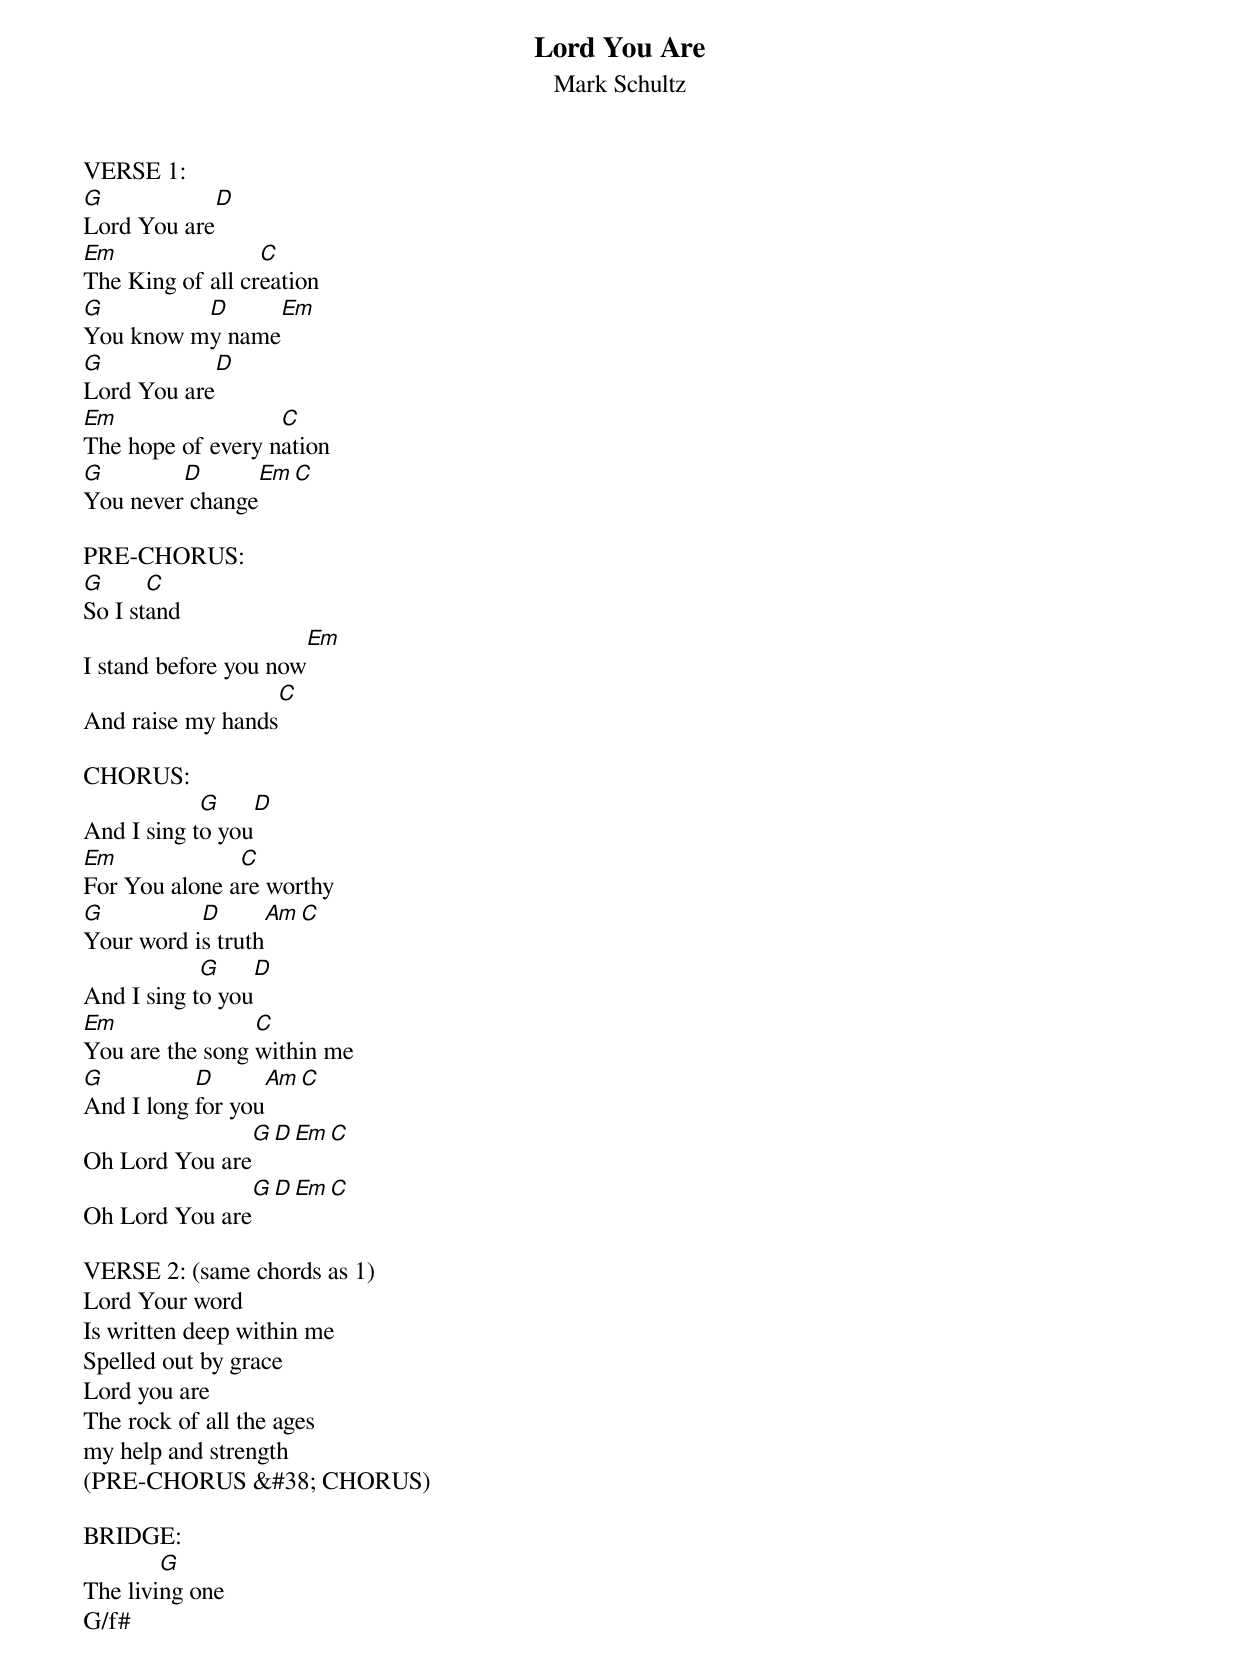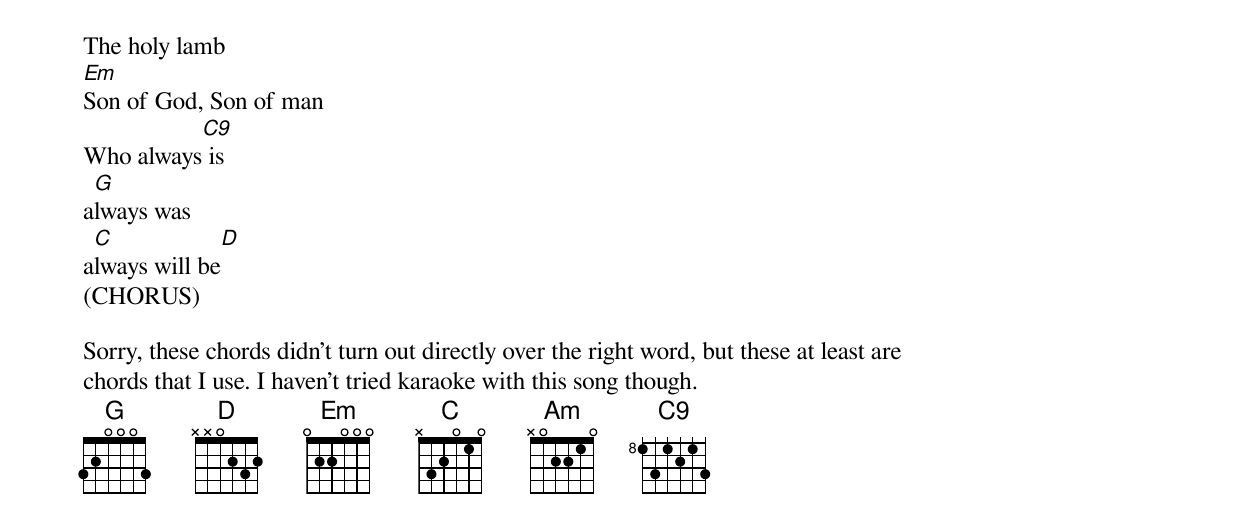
{t:Lord You Are}
{st:Mark Schultz}

VERSE 1:
[G]Lord You are[D]
[Em]The King of all cr[C]eation
[G]You know m[D]y name[Em]
[G]Lord You are[D]
[Em]The hope of every n[C]ation
[G]You never[D] change[Em][C]

PRE-CHORUS:
[G]So I st[C]and
I stand before you now[Em]
And raise my hands[C]

CHORUS:
And I sing t[G]o you[D]
[Em]For You alone a[C]re worthy
[G]Your word i[D]s truth[Am][C]
And I sing t[G]o you[D]
[Em]You are the song [C]within me
[G]And I long [D]for you[Am][C]
Oh Lord You are[G][D][Em][C]
Oh Lord You are[G][D][Em][C]

VERSE 2: (same chords as 1)
Lord Your word
Is written deep within me
Spelled out by grace
Lord you are
The rock of all the ages
my help and strength
(PRE-CHORUS &#38; CHORUS)

BRIDGE:
The livi[G]ng one
G/f#
The holy lamb
[Em]Son of God, Son of man
Who always[C9] is
a[G]lways was
a[C]lways will be[D]
(CHORUS)

Sorry, these chords didn't turn out directly over the right word, but these at least are
chords that I use. I haven't tried karaoke with this song though.
